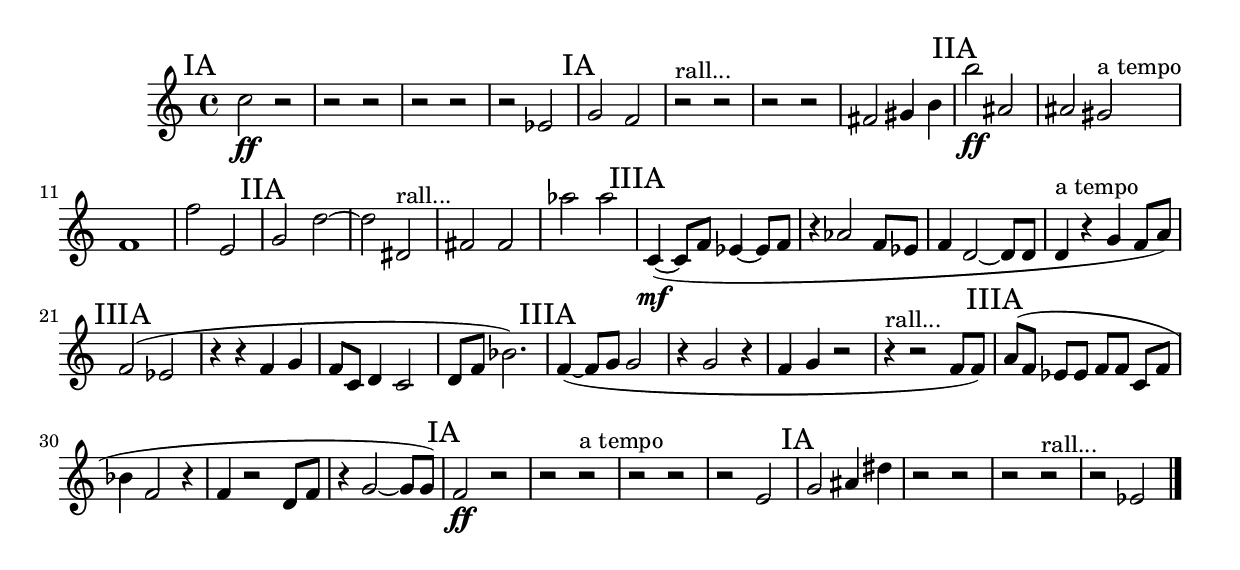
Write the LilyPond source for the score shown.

\new Voice {

|
\time 4/4
\mark "IA"
<c'' >2 \ff
r2
|
r2
r2
|
r2
r2
|
r2
<ees' >2
|
\mark "IA"
<g' >2
<f' >2
|
r2 ^"rall..."
r2
|
r2
r2
|
<fis' >2
<gis' >4
<b' >4
|
\mark "IIA"
<b'' >2 \ff
<ais' >2
|
<ais' >2
<gis' >2 ^"a tempo"
|
<f' >1
|
<f'' >2
<e' >2
|
\mark "IIA"
<g' >2
<d'' >2~
|
<d'' >2
<dis' >2 ^"rall..."
|
<fis' >2
<fis' >2
|
<aes'' >2
<aes'' >2
|
\mark "IIIA"
<c' >4~( \mf
<c' >8[
<f' >8]
<ees' >4~
<ees' >8[
<f' >8]
|
r4
<aes' >2
<f' >8[
<ees' >8]
|
<f' >4
<d' >2~
<d' >8[
<d' >8]
|
<d' >4 ^"a tempo"
r4
<g' >4
<f' >8[
<a' >8])
|
\mark "IIIA"
<f' >2(
<ees' >2
|
r4
r4
<f' >4
<g' >4
|
<f' >8[
<c' >8]
<d' >4
<c' >2
|
<d' >8[
<f' >8]
<bes' >2.)
|
\mark "IIIA"
<f' >4~(
<f' >8[
<g' >8]
<g' >2
|
r4
<g' >2
r4
|
<f' >4
<g' >4
r2
|
r4 ^"rall..."
r2
<f' >8[
<f' >8])
|
\mark "IIIA"
<a' >8[(
<f' >8]
<ees' >8[
<ees' >8]
<f' >8[
<f' >8]
<c' >8[
<f' >8]
|
<bes' >4
<f' >2
r4
|
<f' >4
r2
<d' >8[
<f' >8]
|
r4
<g' >2~
<g' >8[
<g' >8])
|
\mark "IA"
<f' >2 \ff
r2
|
r2
r2 ^"a tempo"
|
r2
r2
|
r2
<e' >2
|
\mark "IA"
<g' >2
<ais' >4
<dis'' >4
|
r2
r2
|
r2
r2 ^"rall..."
|
r2
<ees' >2

\bar "|."
}